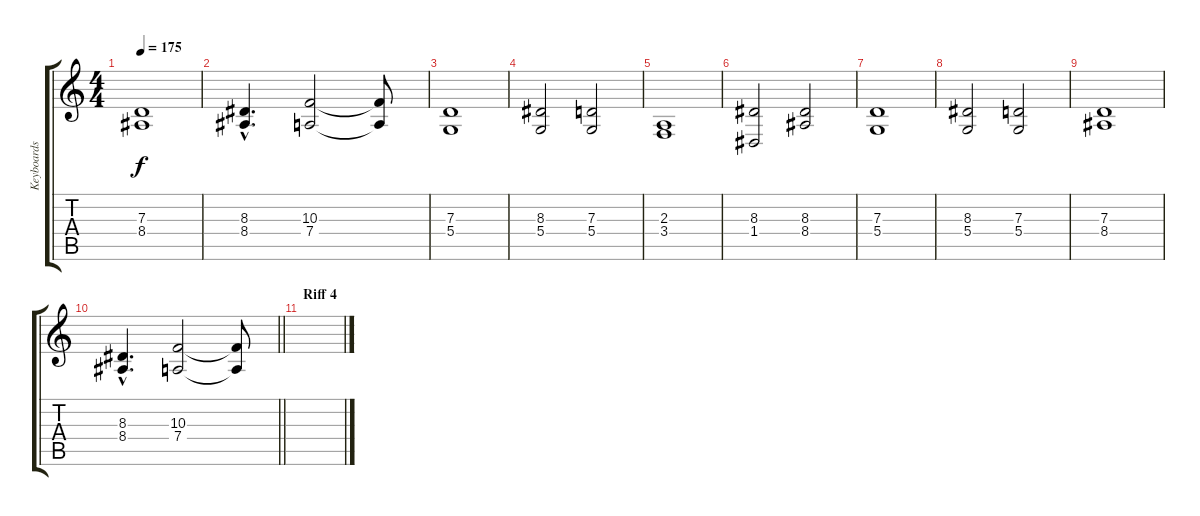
\track ("Keyboards" "Keyboards") {instrument stringensemble1}
\staff {score tabs}
\tuning (E4 B3 G3 D3 A2 E2) {hide}
\ts (4 4)
\tempo 175
\clef g2
\ks c
(7.3 8.4).1{dy f} |
(8.3{hac} 8.4{hac}).4{d} (10.3 7.4).2 (10.3{t} 7.4{t}).8 |
(7.3 5.4).1 |
(8.3 5.4).2 (7.3 5.4).2 |
(2.3 3.4).1 |
(8.3 1.4).2 (8.3 8.4).2 |
(7.3 5.4).1 |
(8.3 5.4).2 (7.3 5.4).2 |
(7.3 8.4).1 |
\barLineRight lightlight
(8.3{hac} 8.4{hac}).4{d} (10.3 7.4).2 (10.3{t} 7.4{t}).8 |
\section ("" "Riff 4")
